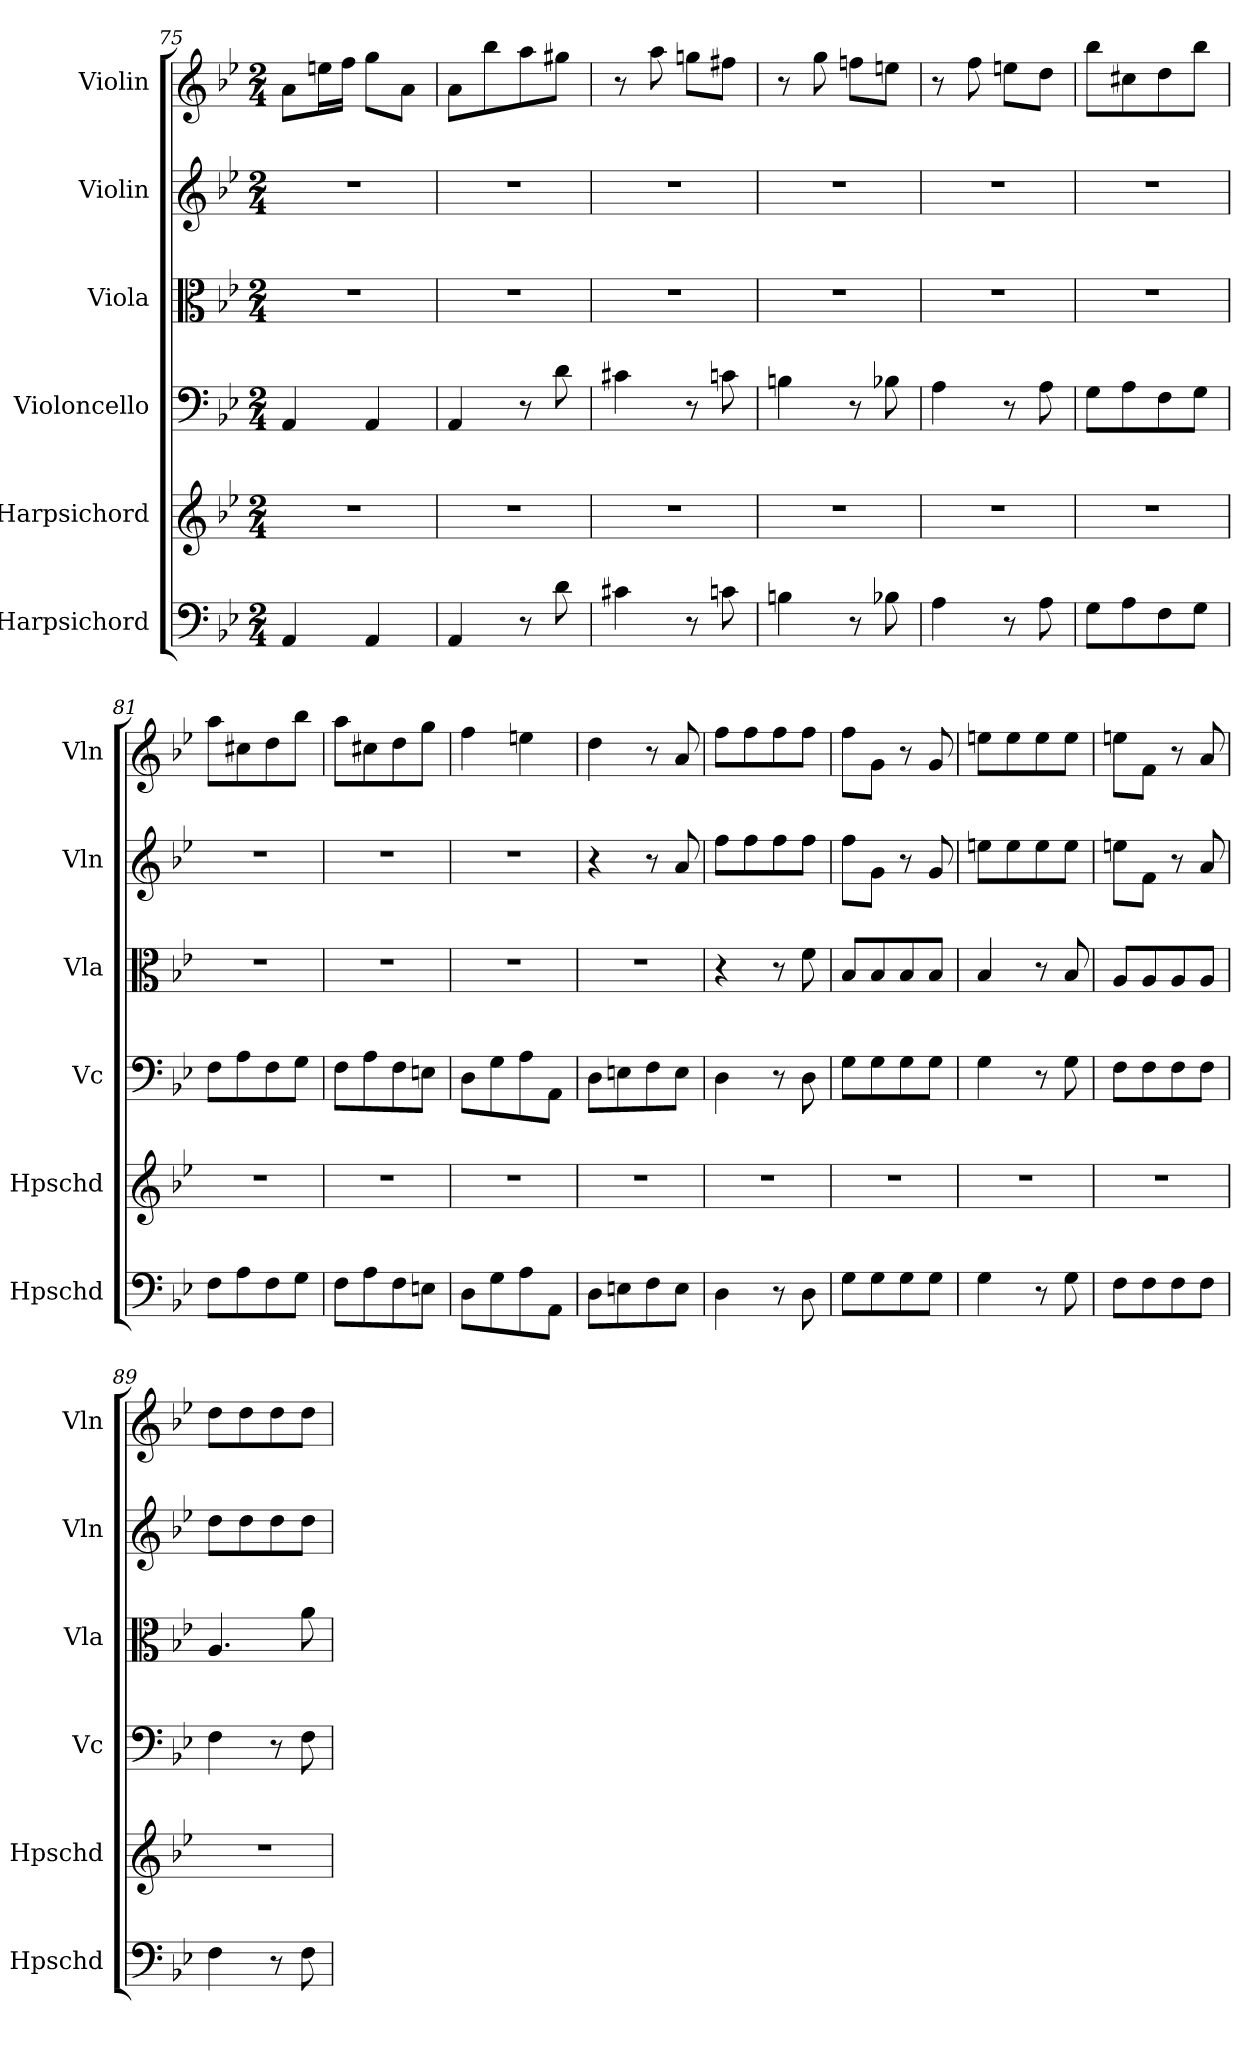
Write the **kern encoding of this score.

**kern	**kern	**kern	**kern	**kern	**kern
*part6	*part5	*part4	*part3	*part2	*part1
*staff6	*staff5	*staff4	*staff3	*staff2	*staff1
*I"Harpsichord	*I"Harpsichord	*I"Violoncello	*I"Viola	*I"Violin	*I"Violin
*I'Hpschd	*I'Hpschd	*I'Vc	*I'Vla	*I'Vln	*I'Vln
*clefF4	*clefG2	*clefF4	*clefC3	*clefG2	*clefG2
*k[b-e-]	*k[b-e-]	*k[b-e-]	*k[b-e-]	*k[b-e-]	*k[b-e-]
*M2/4	*M2/4	*M2/4	*M2/4	*M2/4	*M2/4
=75	=75	=75	=75	=75	=75
4AA/	2r	4AA/	2r	2r	8a\L
.	.	.	.	.	16een\L
.	.	.	.	.	16ff\JJ
4AA/	.	4AA/	.	.	8gg\L
.	.	.	.	.	8a\J
=76	=76	=76	=76	=76	=76
4AA/	2r	4AA/	2r	2r	8a\L
.	.	.	.	.	8bb-\
8r	.	8r	.	.	8aa\
8d\	.	8d\	.	.	8gg#X\J
=77	=77	=77	=77	=77	=77
4c#X\	2r	4c#X\	2r	2r	8r
.	.	.	.	.	8aa\
8r	.	8r	.	.	8ggn\L
8cn\	.	8cn\	.	.	8ff#X\J
=78	=78	=78	=78	=78	=78
4Bn\	2r	4Bn\	2r	2r	8r
.	.	.	.	.	8gg\
8r	.	8r	.	.	8ffn\L
8B-X\	.	8B-X\	.	.	8een\J
=79	=79	=79	=79	=79	=79
4A\	2r	4A\	2r	2r	8r
.	.	.	.	.	8ff\
8r	.	8r	.	.	8een\L
8A\	.	8A\	.	.	8dd\J
=80	=80	=80	=80	=80	=80
8G\L	2r	8G\L	2r	2r	8bb-\L
8A\	.	8A\	.	.	8cc#X\
8F\	.	8F\	.	.	8dd\
8G\J	.	8G\J	.	.	8bb-\J
=81	=81	=81	=81	=81	=81
8F\L	2r	8F\L	2r	2r	8aa\L
8A\	.	8A\	.	.	8cc#X\
8F\	.	8F\	.	.	8dd\
8G\J	.	8G\J	.	.	8bb-\J
=82	=82	=82	=82	=82	=82
8F\L	2r	8F\L	2r	2r	8aa\L
8A\	.	8A\	.	.	8cc#X\
8F\	.	8F\	.	.	8dd\
8En\J	.	8En\J	.	.	8gg\J
=83	=83	=83	=83	=83	=83
8D\L	2r	8D\L	2r	2r	4ff\
8G\	.	8G\	.	.	.
8A\	.	8A\	.	.	4een\
8AA\J	.	8AA\J	.	.	.
=84	=84	=84	=84	=84	=84
8D\L	2r	8D\L	2r	4r	4dd\
8En\	.	8En\	.	.	.
8F\	.	8F\	.	8r	8r
8E\J	.	8E\J	.	8a/	8a/
=85	=85	=85	=85	=85	=85
4D\	2r	4D\	4r	8ff\L	8ff\L
.	.	.	.	8ff\	8ff\
8r	.	8r	8r	8ff\	8ff\
8D\	.	8D\	8f\	8ff\J	8ff\J
=86	=86	=86	=86	=86	=86
8G\L	2r	8G\L	8B-/L	8ff\L	8ff\L
8G\	.	8G\	8B-/	8g\J	8g\J
8G\	.	8G\	8B-/	8r	8r
8G\J	.	8G\J	8B-/J	8g/	8g/
=87	=87	=87	=87	=87	=87
4G\	2r	4G\	4B-/	8een\L	8een\L
.	.	.	.	8ee\	8ee\
8r	.	8r	8r	8ee\	8ee\
8G\	.	8G\	8B-/	8ee\J	8ee\J
=88	=88	=88	=88	=88	=88
8F\L	2r	8F\L	8A/L	8een\L	8een\L
8F\	.	8F\	8A/	8f\J	8f\J
8F\	.	8F\	8A/	8r	8r
8F\J	.	8F\J	8A/J	8a/	8a/
=89	=89	=89	=89	=89	=89
4F\	2r	4F\	4.A/	8dd\L	8dd\L
.	.	.	.	8dd\	8dd\
8r	.	8r	.	8dd\	8dd\
8F\	.	8F\	8a\	8dd\J	8dd\J
=	=	=	=	=	=
*-	*-	*-	*-	*-	*-
